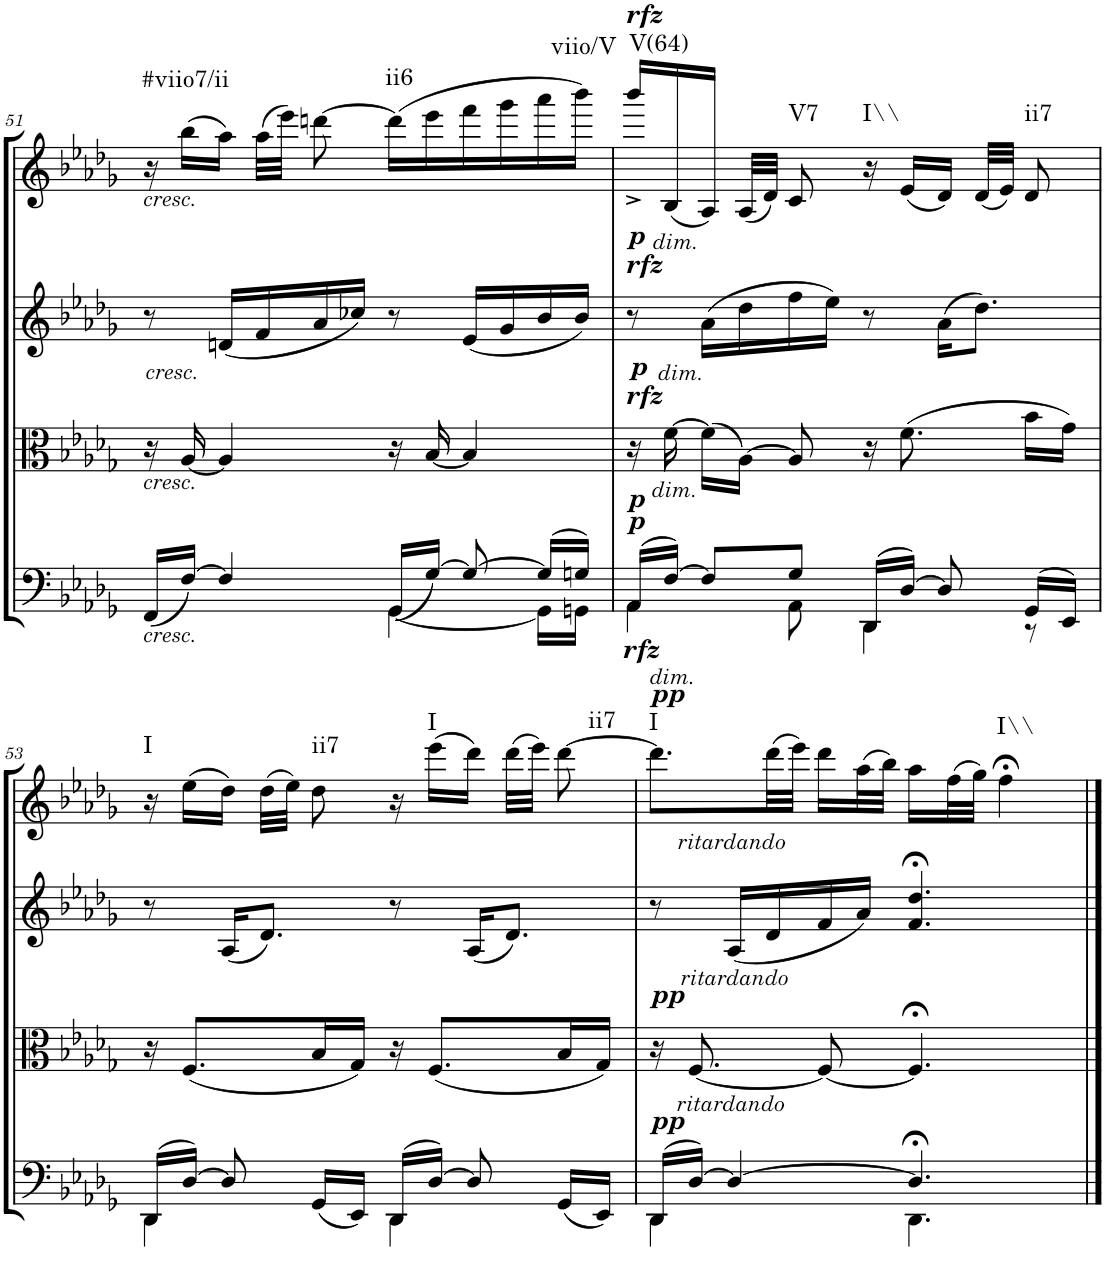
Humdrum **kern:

**kern	**kern	**kern	**kern	**harte
*part4	*part3	*part2	*part1	*part1
*staff4	*staff3	*staff2	*staff1	*
*I"Cello	*I"Viola	*I"2nd Violin	*I"1st Violin	*
*	*I'Vla	*I'Vln	*I'Vln	*
!!LO:PB:g=z
*clefC4	*clefC3	*clefG2	*clefG2	*
*k[b-e-a-d-g-]	*k[b-e-a-d-g-]	*k[b-e-a-d-g-]	*k[b-e-a-d-g-]	*
*D-:	*D-:	*D-:	*D-:	*
*M6/8	*M6/8	*M6/8	*M6/8	*
=51	=51	=51	=51	=51
*^	*	*	*	*
!	!	!	!	!LO:TX:b:i:t=cresc.	!
!	!	!LO:TX:a:i:t=cresc.	!	!	!
!	!	!LO:TX:b:i:t=cresc.	!	!	!
!LO:TX:b:i:t=cresc.	!	!	!	!	!LO:H:kt=#viio7/ii
(16FF/LL	4.ryy	16r	8r	16r	N
[>16F/JJ)	.	[16A-/	.	(16bb-\LL	.
4F/]	.	4A-/]	(16dn/LL	16aa-\JJ)	.
.	.	.	16f/	(32aa-\LLL	.
.	.	.	.	32eee-\JJJ)	.
.	.	.	16a-/	[8dddn\	.
.	.	.	16cc-X/JJ)	.	.
!	!	!	!	!	!LO:H:kt=ii6
(<16GG-/LL	[<4GG-\	16r	8r	(16ddd\LL]	N
[>16G-/JJ)	.	[16B-/	.	16eee-\	.
8G-/_	.	4B-/]	(16e-/LL	16fff\	.
.	.	.	16g-/	16ggg-\	.
(16G-/LL]	16GG-\LL]	.	16b-/	16aaa-\	.
!	!	!	!	!	!LO:H:kt=viio/V
16Gn/JJ)	16GGn\JJ	.	16b-/JJ)	16bbb-\JJ)	N
=52	=52	=52	=52	=52	=52
!	!	!	!	!LO:TX:a:Bi:t=rfz	!
!	!	!	!LO:TX:a:Bi:t=rfz	!	!
!	!	!	!LO:TX:a:Bi:t=p	!	!
!	!	!	!LO:TX:a:i:t=dim.	!	!
!	!	!LO:TX:a:Bi:t=rfz	!	!	!
!	!	!LO:TX:a:Bi:t=p	!	!	!
!	!	!LO:TX:b:Bi:t=p	!	!	!
!	!	!LO:TX:a:i:t=dim.	!	!	!
!	!	!LO:TX:b:i:t=dim.	!	!	!
!LO:TX:b:Bi:t=rfz	!	!	!	!	!
!LO:TX:a:Bi:t=p	!	!	!	!	!
!LO:TX:b:i:t=dim.	!	!	!	!	!LO:H:kt=V(64)
(16AA-/LL	4AA-\	16r	8r	16bbb-^/LL	N
[>16F/JJ)	.	[16f\	.	(16B-/	.
8F/L]	.	(16f\LL]	(16a-\LL	16A-/JJ)	.
.	.	[16A-\JJ)	16dd-\	(32A-/LLL	.
.	.	.	.	32d-/JJJ)	.
!	!	!	!	!	!LO:H:kt=V7
8G-/J	8AA-\	8A-/]	16ff\	8c/	N
.	.	.	16ee-\JJ)	.	.
!	!	!	!	!	!LO:H:kt=I\\
(16DD-/LL	4DD-\	16r	8r	16r	N
[>16D-/JJ)	.	(8.f\	.	(16e-/LL	.
8D-/]	.	.	(16a-\KL	16d-/JJ)	.
.	.	.	8.dd-\J)	(32d-/LLL	.
.	.	.	.	32e-/JJJ)	.
!	!	!	!	!	!LO:H:kt=ii7
(16GG-/LL	8r	16b-\LL	.	8d-/	N
16EE-/JJ)	.	16g-\JJ)	.	.	.
!!LO:LB:g=z
=53	=53	=53	=53	=53	=53
!	!	!	!	!	!LO:H:kt=I
(16DD-/LL	4DD-\	16r	8r	16r	N
[>16D-/JJ)	.	(8.F/L	.	(16ee-\LL	.
8D-/]	.	.	(16A-/KL	16dd-\JJ)	.
.	.	.	8.d-/J)	(32dd-\LLL	.
.	.	.	.	32ee-\JJJ)	.
!	!	!	!	!	!LO:H:kt=ii7
(16GG-/LL	8ryy	16B-/L	.	8dd-\	N
16EE-/JJ)	.	16G-/JJ)	.	.	.
(16DD-/LL	4DD-\	16r	8r	16r	.
!	!	!	!	!	!LO:H:kt=I
[>16D-/JJ)	.	(8.F/L	.	(16eee-\LL	N
8D-/]	.	.	(16A-/KL	16ddd-\JJ)	.
.	.	.	8.d-/J)	(32ddd-\LLL	.
.	.	.	.	32eee-\JJJ)	.
!	!	!	!	!	!LO:H:kt=ii7
(16GG-/LL	8ryy	16B-/L	.	[8ddd-\	N
16EE-/JJ)	.	16G-/JJ)	.	.	.
=54	=54	=54	=54	=54	=54
!	!	!	!	!LO:TX:a:Bi:t=pp	!
!	!	!	!	!LO:TX:b:i:t=ritardando	!
!	!	!LO:TX:a:Bi:t=pp	!	!	!
!	!	!LO:TX:a:i:t=ritardando	!	!	!
!LO:TX:a:Bi:t=pp	!	!	!	!	!
!LO:TX:a:i:t=ritardando	!	!	!	!	!LO:H:kt=I
(16DD-/LL	4DD-\	16r	8r	8.ddd-\L]	N
[>16D-/JJ)	.	[8.F/	.	.	.
4D-/_	.	.	(16A-/LL	.	.
.	.	.	16d-/	(32ddd-\LL	.
.	.	.	.	32eee-\JJJ)	.
.	8ryy	8F/_	16f/	16ddd-\LL	.
.	.	.	16a-/JJ)	(32aa-\L	.
.	.	.	.	32bb-\JJJ)	.
4.D-;</]	4.DD-\	4.F;</]	4.f/;< 4.dd-/;<	16aa-\LL	.
.	.	.	.	(32ff\L	.
.	.	.	.	32gg-\JJJ)	.
!	!	!	!	!	!LO:H:kt=I\\
.	.	.	.	4ff;<\	N
*v	*v	*	*	*	*
==	==	==	==	==
*-	*-	*-	*-	*-
